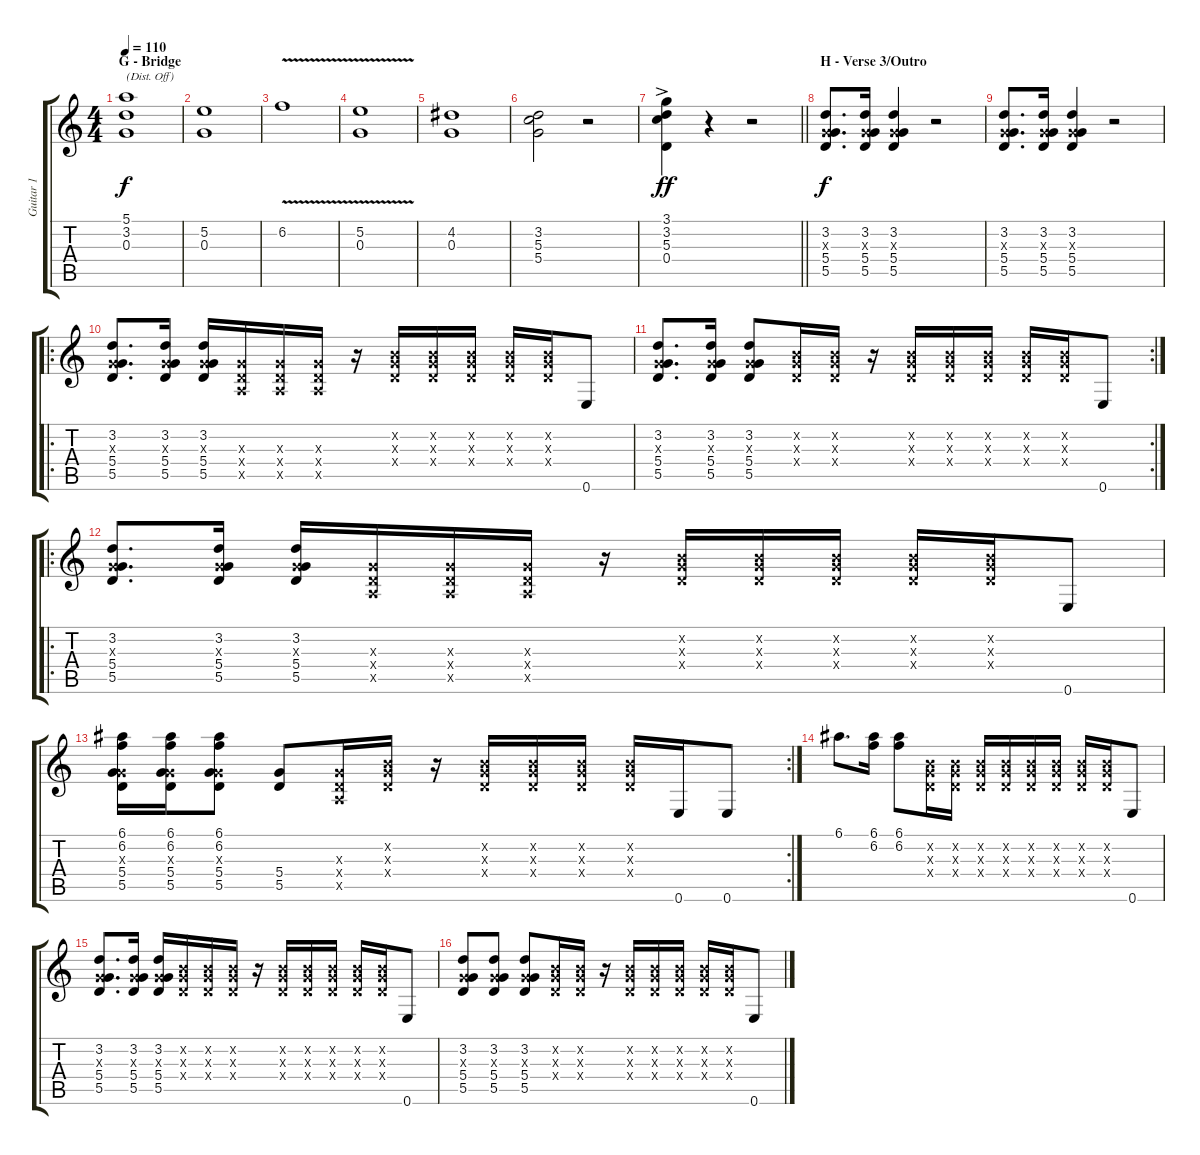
\track ("Guitar 1" "Guitar 1") {instrument distortionguitar}
\staff {score tabs}
\tuning (E4 B3 G3 D3 A2 E2) {hide}
\ts (4 4)
\section ("" "G - Bridge")
\tempo 110
\clef g2
\ks c
(5.1 3.2 0.3).1{txt "(Dist. Off)" dy f instrument electricguitarclean} |
(5.2 0.3).1 |
6.2{v}.1 |
(5.2{v} 0.3{v}).1 |
(4.2 0.3).1 |
(3.2 5.3 5.4).2 r.2 |
\barLineRight lightlight
(3.1{ac} 3.2{ac} 5.3{ac} 0.4{ac}).4{dy ff} r.4 r.2 |
\section ("" "H - Verse 3/Outro")
(3.2 0.3{x} 5.4 5.5).8{d dy f} (3.2 0.3{x} 5.4 5.5).16 (3.2 0.3{x} 5.4 5.5).4 r.2 |
(3.2 0.3{x} 5.4 5.5).8{d} (3.2 0.3{x} 5.4 5.5).16 (3.2 0.3{x} 5.4 5.5).4 r.2 |
\ro
(3.2 0.3{x} 5.4 5.5).8{d} (3.2 0.3{x} 5.4 5.5).16 (3.2 0.3{x} 5.4 5.5).16 (0.3{x} 0.4{x} 0.5{x}).16 (0.3{x} 0.4{x} 0.5{x}).16 (0.3{x} 0.4{x} 0.5{x}).16 r.16 (0.2{x} 0.3{x} 0.4{x}).16 (0.2{x} 0.3{x} 0.4{x}).16 (0.2{x} 0.3{x} 0.4{x}).16 (0.2{x} 0.3{x} 0.4{x}).16 (0.2{x} 0.3{x} 0.4{x}).16 0.6.8 |
\rc 2
(3.2 0.3{x} 5.4 5.5).8{d} (3.2 0.3{x} 5.4 5.5).16 (3.2 0.3{x} 5.4 5.5).8 (0.2{x} 0.3{x} 0.4{x}).16 (0.2{x} 0.3{x} 0.4{x}).16 r.16 (0.2{x} 0.3{x} 0.4{x}).16 (0.2{x} 0.3{x} 0.4{x}).16 (0.2{x} 0.3{x} 0.4{x}).16 (0.2{x} 0.3{x} 0.4{x}).16 (0.2{x} 0.3{x} 0.4{x}).16 0.6.8 |
\ro
(3.2 0.3{x} 5.4 5.5).8{d} (3.2 0.3{x} 5.4 5.5).16 (3.2 0.3{x} 5.4 5.5).16 (0.3{x} 0.4{x} 0.5{x}).16 (0.3{x} 0.4{x} 0.5{x}).16 (0.3{x} 0.4{x} 0.5{x}).16 r.16 (0.2{x} 0.3{x} 0.4{x}).16 (0.2{x} 0.3{x} 0.4{x}).16 (0.2{x} 0.3{x} 0.4{x}).16 (0.2{x} 0.3{x} 0.4{x}).16 (0.2{x} 0.3{x} 0.4{x}).16 0.6.8 |
\rc 2
(6.1 6.2 0.3{x} 5.4 5.5).16 (6.1 6.2 0.3{x} 5.4 5.5).16 (6.1 6.2 0.3{x} 5.4 5.5).8 (5.4 5.5).8 (0.3{x} 0.4{x} 0.5{x}).16 (0.2{x} 0.3{x} 0.4{x}).16 r.16 (0.2{x} 0.3{x} 0.4{x}).16 (0.2{x} 0.3{x} 0.4{x}).16 (0.2{x} 0.3{x} 0.4{x}).16 (0.2{x} 0.3{x} 0.4{x}).16 0.6.16 0.6.8 |
6.1.8{d} (6.1 6.2).16 (6.1 6.2).8 (0.2{x} 0.3{x} 0.4{x}).16 (0.2{x} 0.3{x} 0.4{x}).16 (0.2{x} 0.3{x} 0.4{x}).16 (0.2{x} 0.3{x} 0.4{x}).16 (0.2{x} 0.3{x} 0.4{x}).16 (0.2{x} 0.3{x} 0.4{x}).16 (0.2{x} 0.3{x} 0.4{x}).16 (0.2{x} 0.3{x} 0.4{x}).16 0.6.8 |
(3.2 0.3{x} 5.4 5.5).8{d} (3.2 0.3{x} 5.4 5.5).16 (3.2 0.3{x} 5.4 5.5).16 (0.2{x} 0.3{x} 0.4{x}).16 (0.2{x} 0.3{x} 0.4{x}).16 (0.2{x} 0.3{x} 0.4{x}).16 r.16 (0.2{x} 0.3{x} 0.4{x}).16 (0.2{x} 0.3{x} 0.4{x}).16 (0.2{x} 0.3{x} 0.4{x}).16 (0.2{x} 0.3{x} 0.4{x}).16 (0.2{x} 0.3{x} 0.4{x}).16 0.6.8 |
(3.2 0.3{x} 5.4 5.5).8 (3.2 0.3{x} 5.4 5.5).8 (3.2 0.3{x} 5.4 5.5).8 (0.2{x} 0.3{x} 0.4{x}).16 (0.2{x} 0.3{x} 0.4{x}).16 r.16 (0.2{x} 0.3{x} 0.4{x}).16 (0.2{x} 0.3{x} 0.4{x}).16 (0.2{x} 0.3{x} 0.4{x}).16 (0.2{x} 0.3{x} 0.4{x}).16 (0.2{x} 0.3{x} 0.4{x}).16 0.6.8
